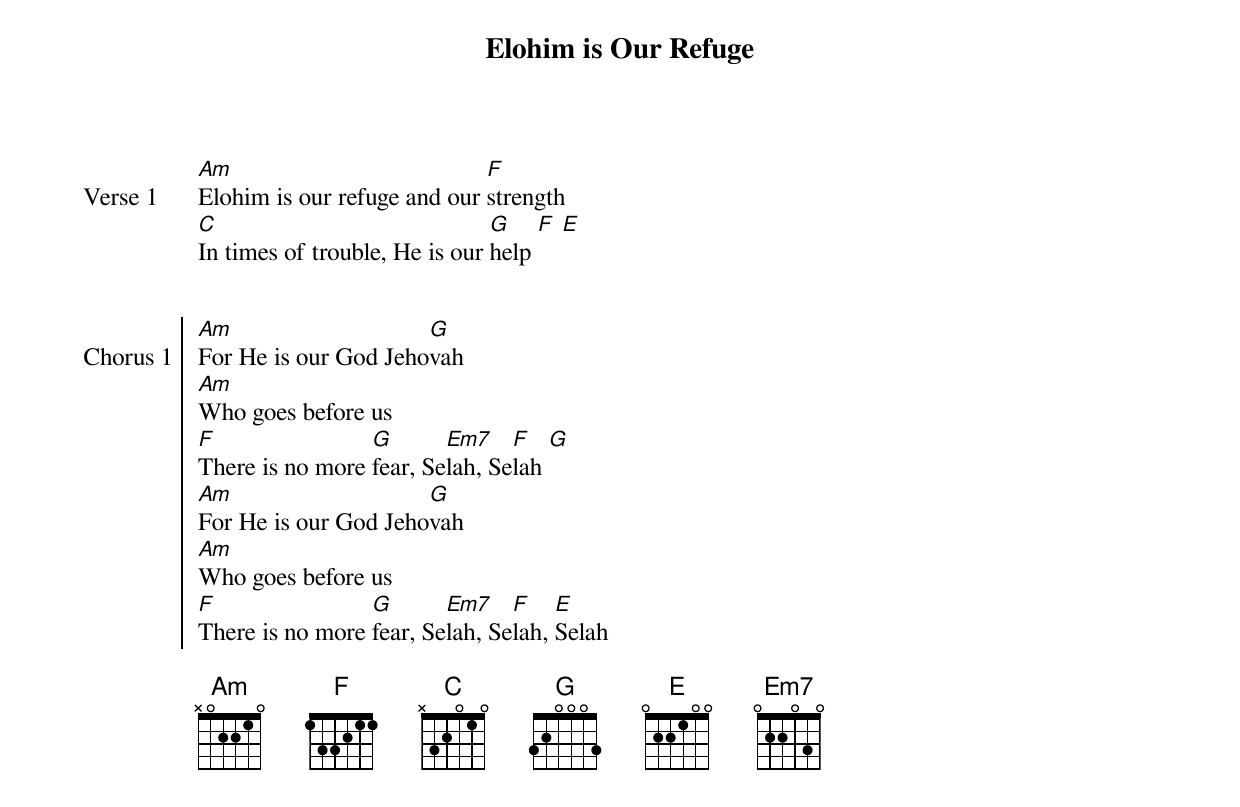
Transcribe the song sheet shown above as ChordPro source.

{title: Elohim is Our Refuge}
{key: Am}
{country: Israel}
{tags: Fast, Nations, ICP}

{start_of_verse: Verse 1}
[Am]Elohim is our refuge and our [F]strength
[C]In times of trouble, He is our [G]help [F] [E]

{end_of_verse}

{start_of_chorus: Chorus 1}
[Am]For He is our God Jeho[G]vah
[Am]Who goes before us
[F]There is no more [G]fear, Se[Em7]lah, Se[F]lah [G]
[Am]For He is our God Jeho[G]vah
[Am]Who goes before us
[F]There is no more [G]fear, Se[Em7]lah, Se[F]lah, [E]Selah

{end_of_chorus}
